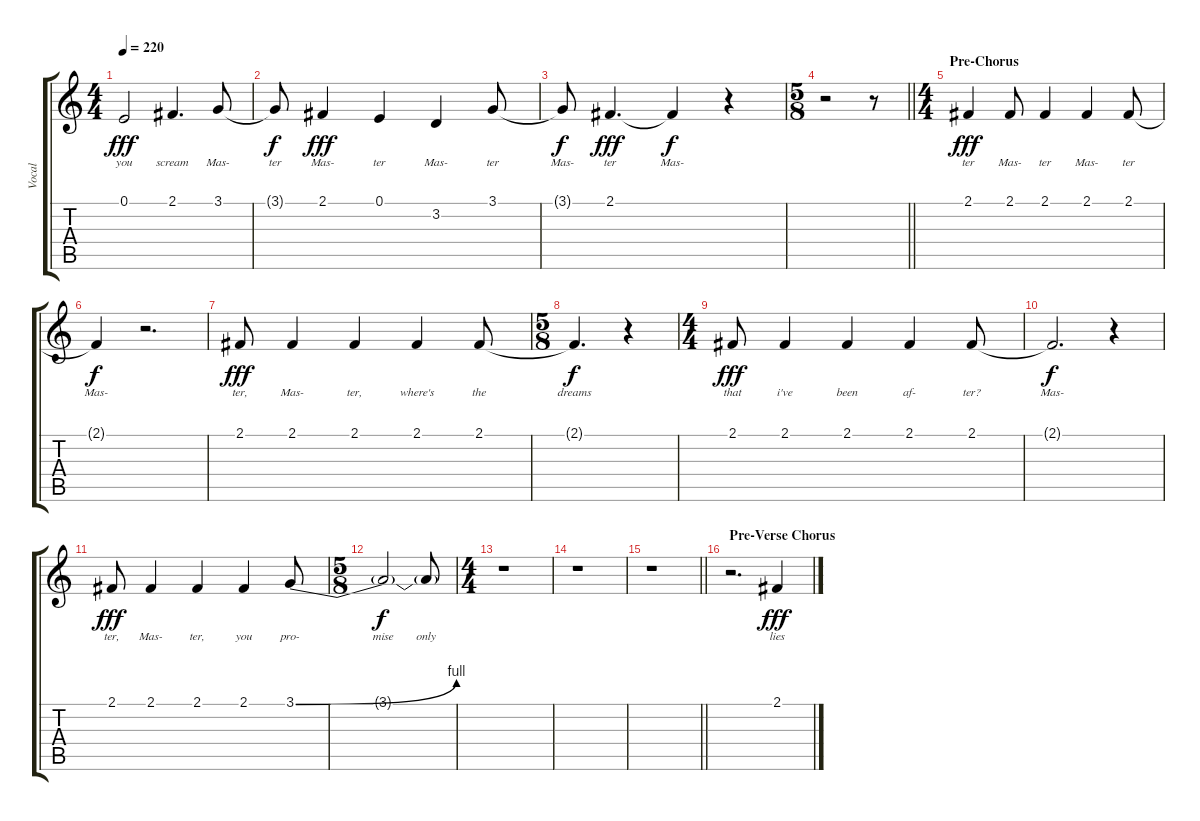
\track ("Vocal" "Vocal") {instrument lead6voice}
\staff {score tabs}
\tuning (E4 B3 G3 D3 A2 E2) {hide}
\ts (4 4)
\tempo 220
\clef g2
\ks c
0.1.2{lyrics (0 "you") lyrics (1 "") lyrics (2 "") lyrics (3 "") lyrics (4 "") dy fff} 2.1.4{d lyrics (0 "scream") lyrics (1 "") lyrics (2 "") lyrics (3 "") lyrics (4 "")} 3.1.8{lyrics (0 "Mas-") lyrics (1 "") lyrics (2 "") lyrics (3 "") lyrics (4 "")} |
3.1{t}.8{lyrics (0 "ter") lyrics (1 "") lyrics (2 "") lyrics (3 "") lyrics (4 "") dy f} 2.1.4{lyrics (0 "Mas-") lyrics (1 "") lyrics (2 "") lyrics (3 "") lyrics (4 "") dy fff} 0.1.4{lyrics (0 "ter") lyrics (1 "") lyrics (2 "") lyrics (3 "") lyrics (4 "")} 3.2.4{lyrics (0 "Mas-") lyrics (1 "") lyrics (2 "") lyrics (3 "") lyrics (4 "")} 3.1.8{lyrics (0 "ter") lyrics (1 "") lyrics (2 "") lyrics (3 "") lyrics (4 "")} |
3.1{t}.8{lyrics (0 "Mas-") lyrics (1 "") lyrics (2 "") lyrics (3 "") lyrics (4 "") dy f} 2.1.4{d lyrics (0 "ter") lyrics (1 "") lyrics (2 "") lyrics (3 "") lyrics (4 "") dy fff} 2.1{t}.4{lyrics (0 "Mas-") lyrics (1 "") lyrics (2 "") lyrics (3 "") lyrics (4 "") dy f} r.4 |
\ts (5 8)
\barLineRight lightlight
r.2 r.8 |
\ts (4 4)
\section ("" "Pre-Chorus")
2.1.4{lyrics (0 "ter") lyrics (1 "") lyrics (2 "") lyrics (3 "") lyrics (4 "") dy fff} 2.1.8{lyrics (0 "Mas-") lyrics (1 "") lyrics (2 "") lyrics (3 "") lyrics (4 "")} 2.1.4{lyrics (0 "ter") lyrics (1 "") lyrics (2 "") lyrics (3 "") lyrics (4 "")} 2.1.4{lyrics (0 "Mas-") lyrics (1 "") lyrics (2 "") lyrics (3 "") lyrics (4 "")} 2.1.8{lyrics (0 "ter") lyrics (1 "") lyrics (2 "") lyrics (3 "") lyrics (4 "")} |
2.1{t}.4{lyrics (0 "Mas-") lyrics (1 "") lyrics (2 "") lyrics (3 "") lyrics (4 "") dy f} r.2{d} |
2.1.8{lyrics (0 "ter,") lyrics (1 "") lyrics (2 "") lyrics (3 "") lyrics (4 "") dy fff} 2.1.4{lyrics (0 "Mas-") lyrics (1 "") lyrics (2 "") lyrics (3 "") lyrics (4 "")} 2.1.4{lyrics (0 "ter,") lyrics (1 "") lyrics (2 "") lyrics (3 "") lyrics (4 "")} 2.1.4{lyrics (0 "where's") lyrics (1 "") lyrics (2 "") lyrics (3 "") lyrics (4 "")} 2.1.8{lyrics (0 "the") lyrics (1 "") lyrics (2 "") lyrics (3 "") lyrics (4 "")} |
\ts (5 8)
2.1{t}.4{d lyrics (0 "dreams") lyrics (1 "") lyrics (2 "") lyrics (3 "") lyrics (4 "") dy f} r.4 |
\ts (4 4)
2.1.8{lyrics (0 "that") lyrics (1 "") lyrics (2 "") lyrics (3 "") lyrics (4 "") dy fff} 2.1.4{lyrics (0 "i've") lyrics (1 "") lyrics (2 "") lyrics (3 "") lyrics (4 "")} 2.1.4{lyrics (0 "been") lyrics (1 "") lyrics (2 "") lyrics (3 "") lyrics (4 "")} 2.1.4{lyrics (0 "af-") lyrics (1 "") lyrics (2 "") lyrics (3 "") lyrics (4 "")} 2.1.8{lyrics (0 "ter?") lyrics (1 "") lyrics (2 "") lyrics (3 "") lyrics (4 "")} |
2.1{t}.2{d lyrics (0 "Mas-") lyrics (1 "") lyrics (2 "") lyrics (3 "") lyrics (4 "") dy f} r.4 |
2.1.8{lyrics (0 "ter,") lyrics (1 "") lyrics (2 "") lyrics (3 "") lyrics (4 "") dy fff} 2.1.4{lyrics (0 "Mas-") lyrics (1 "") lyrics (2 "") lyrics (3 "") lyrics (4 "")} 2.1.4{lyrics (0 "ter,") lyrics (1 "") lyrics (2 "") lyrics (3 "") lyrics (4 "")} 2.1.4{lyrics (0 "you") lyrics (1 "") lyrics (2 "") lyrics (3 "") lyrics (4 "")} 3.1{be (bend 0 0 60 4)}.8{lyrics (0 "pro-") lyrics (1 "") lyrics (2 "") lyrics (3 "") lyrics (4 "")} |
\ts (5 8)
3.1{t}.2{lyrics (0 "mise") lyrics (1 "") lyrics (2 "") lyrics (3 "") lyrics (4 "") dy f} 3.1{t}.8{lyrics (0 "only") lyrics (1 "") lyrics (2 "") lyrics (3 "") lyrics (4 "")} |
\ts (4 4)
r.1 |
r.1 |
\barLineRight lightlight
r.1 |
\section ("" " Pre-Verse Chorus")
r.2{d} 2.1.4{lyrics (0 "lies") lyrics (1 "") lyrics (2 "") lyrics (3 "") lyrics (4 "") dy fff}
